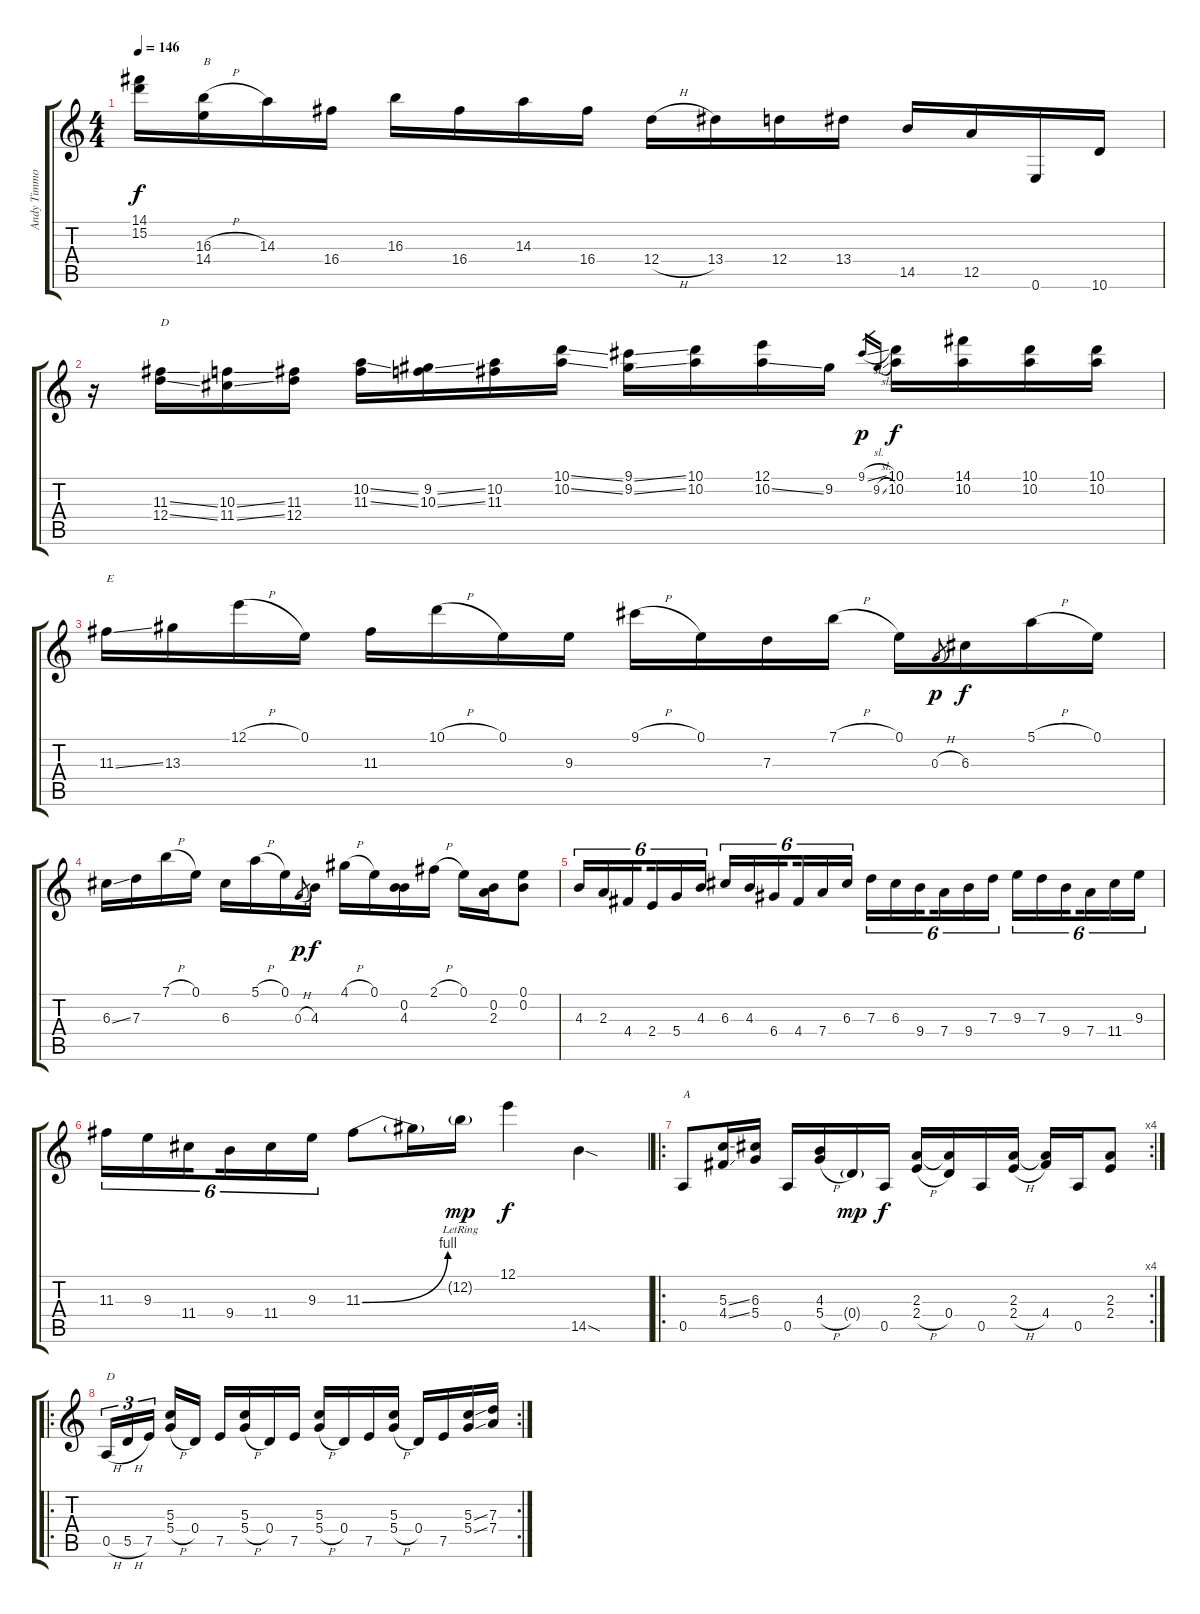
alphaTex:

\track ("Andy Timmons" "Andy Timmo") {instrument electricguitarclean}
\staff {score tabs}
\tuning (E4 B3 G3 D3 A2 E2) {hide}
\ts (4 4)
\tempo 146
\clef g2
\ks c
(14.1{t} 15.2{t}).16{dy f} (16.3{h} 14.4).16{txt "B"} 14.3.16 16.4.16 16.3.16 16.4.16 14.3.16 16.4.16 12.4{h}.16 13.4.16 12.4.16 13.4.16 14.5.16 12.5.16 0.6.16 10.6.16 |
r.16 (11.3{ss} 12.4{ss}).16{txt "D"} (10.3{ss} 11.4{ss}).16 (11.3 12.4).16 (10.2{ss} 11.3{ss}).16 (9.2{ss} 10.3{ss}).16 (10.2 11.3).16 (10.1{ss} 10.2{ss}).16 (9.1{ss} 9.2{ss}).16 (10.1 10.2).16 (12.1 10.2{ss}).16 9.2.16 9.1{sl}.16{gr dy p} 9.2{sl}.16{gr} (10.1 10.2).16{dy f} (14.1 10.2).16 (10.1 10.2).16 (10.1 10.2).16 |
11.3{ss}.16{txt "E"} 13.3.16 12.1{h}.16 0.1.16 11.3.16 10.1{h}.16 0.1.16 9.3.16 9.1{h}.16 0.1.16 7.3.16 7.1{h}.16 0.1.16 0.3{h}.8{gr dy p} 6.3.16{dy f} 5.1{h}.16 0.1.16 |
6.3{ss}.16 7.3.16 7.1{h}.16 0.1.16 6.3.16 5.1{h}.16 0.1.16 0.3{h}.8{gr dy p} 4.3.16{dy f} 4.1{h}.16 0.1.16 (0.2 4.3).16 2.1{h}.16 0.1.16 (0.2 2.3).16 (0.1 0.2).8 |
4.3.16{tu (6 4)} 2.3.16{tu (6 4)} 4.4.16{tu (6 4) beam splitsecondary} 2.4.16{tu (6 4)} 5.4.16{tu (6 4)} 4.3.16{tu (6 4)} 6.3.16{tu (6 4)} 4.3.16{tu (6 4)} 6.4.16{tu (6 4) beam splitsecondary} 4.4.16{tu (6 4)} 7.4.16{tu (6 4)} 6.3.16{tu (6 4)} 7.3.16{tu (6 4)} 6.3.16{tu (6 4)} 9.4.16{tu (6 4) beam splitsecondary} 7.4.16{tu (6 4)} 9.4.16{tu (6 4)} 7.3.16{tu (6 4)} 9.3.16{tu (6 4)} 7.3.16{tu (6 4)} 9.4.16{tu (6 4) beam splitsecondary} 7.4.16{tu (6 4)} 11.4.16{tu (6 4)} 9.3.16{tu (6 4)} |
11.3.16{tu (6 4)} 9.3.16{tu (6 4)} 11.4.16{tu (6 4) beam splitsecondary} 9.4.16{tu (6 4)} 11.4.16{tu (6 4)} 9.3.16{tu (6 4)} 11.3{be (bend 0 0 60 4)}.8 11.3{t}.16 12.2{g lr}.16{dy mp} 12.1.4{dy f} 14.5{sod}.4 |
\ro
\rc 4
0.5.8{txt "A"} (5.3{ss} 4.4{ss}).16 (6.3 5.4).16 0.5.16 (4.3 5.4{h}).16 0.4{g}.16{dy mp} 0.5.16{dy f} (2.3 2.4{h}).16 (2.3{t} 0.4).16 0.5.16 (2.3 2.4{h}).16 (2.3{t} 4.4).16 0.5.16 (2.3 2.4).8 |
\ro
\rc 2
0.5{h}.16{tu (3 2) txt "D"} 5.5{h}.16{tu (3 2)} 7.5.16{tu (3 2) beam splitsecondary} (5.3 5.4{h}).16 0.4.16 7.5.16 (5.3 5.4{h}).16 0.4.16 7.5.16 (5.3 5.4{h}).16 0.4.16 7.5.16 (5.3 5.4{h}).16 0.4.16 7.5.16 (5.3{ss} 5.4{ss}).16 (7.3 7.4).16
